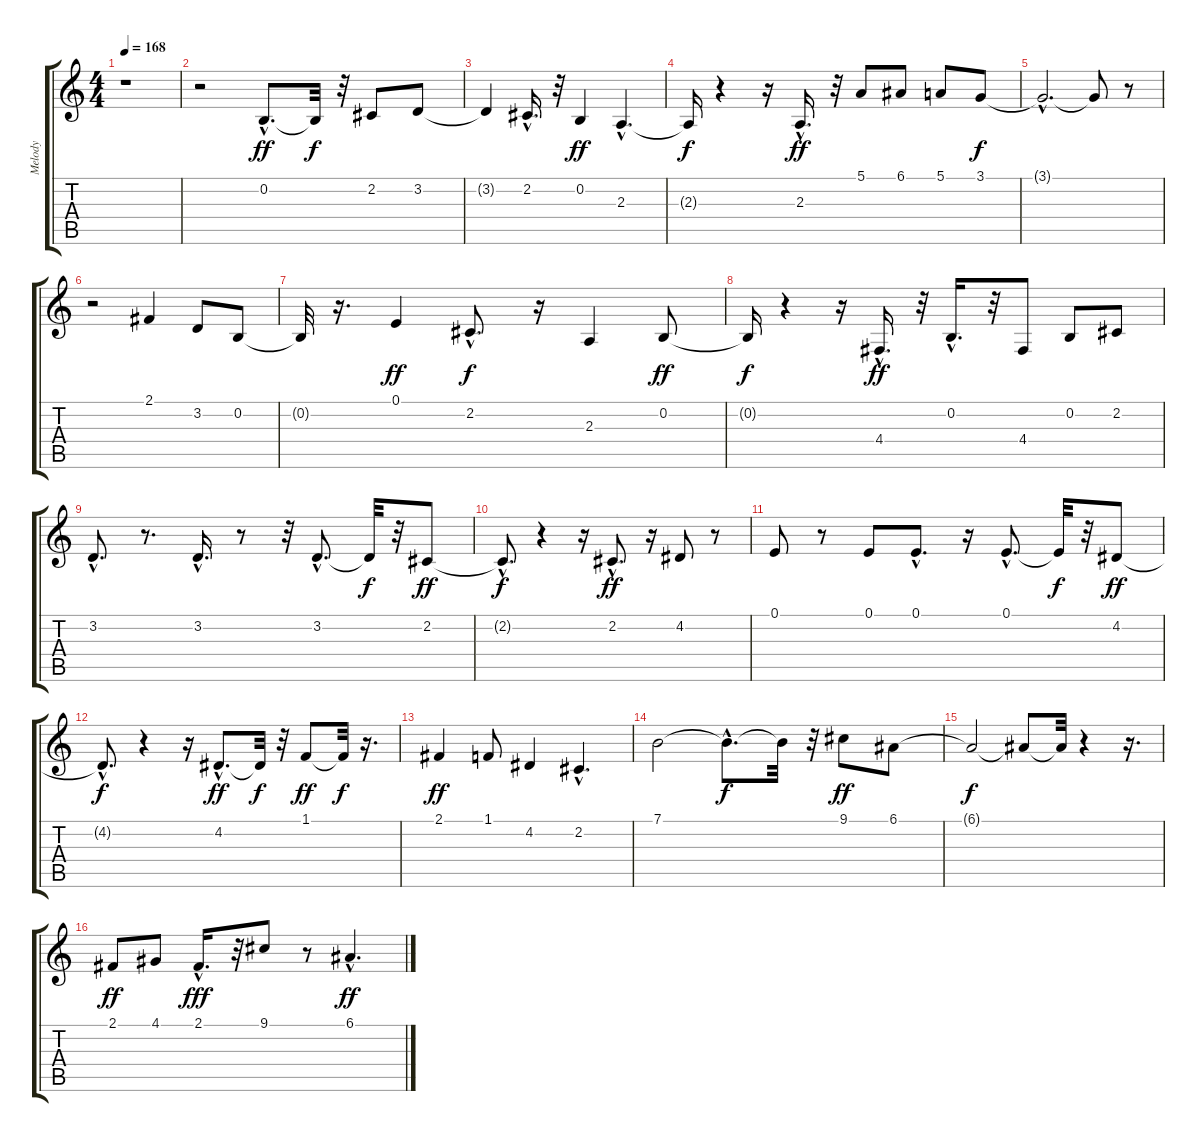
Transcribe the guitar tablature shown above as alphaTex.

\track ("Melody" "Melody") {instrument flute}
\staff {score tabs}
\tuning (E4 B3 G3 D3 A2 E2) {hide}
\ts (4 4)
\tempo 168
\clef g2
\ks c
r.1{dy ff} |
r.2 0.2{hac}.8{d} 0.2{t}.32{dy f} r.32 2.2.8 3.2.8 |
3.2{t}.4 2.2{hac}.16{d} r.32 0.2.4{dy ff} 2.3{hac}.4{d} |
2.3{t}.16{dy f} r.4 r.16 2.3{hac}.16{d dy ff} r.32 5.1.8 6.1.8 5.1.8 3.1.8{dy f} |
3.1{hac t}.2{d} 3.1{t}.8 r.8 |
r.2 2.1.4 3.2.8 0.2.8 |
0.2{t}.32 r.16{d} 0.1.4{dy ff} 2.2{hac}.8{d dy f} r.16 2.3.4 0.2.8{dy ff} |
0.2{t}.16{dy f} r.4 r.16 4.4{hac}.16{d dy ff} r.32 0.2{hac}.16{d} r.32 4.4.8 0.2.8 2.2.8 |
3.2{hac}.8{d} r.8{d} 3.2{hac}.16{d} r.8 r.32 3.2{hac}.8{d} 3.2{t}.32{dy f} r.32 2.2.8{dy ff} |
2.2{hac t}.8{d dy f} r.4 r.16 2.2{hac}.8{d dy ff} r.16 4.2.8 r.8 |
0.1.8 r.8 0.1.8 0.1{hac}.8{d} r.16 0.1{hac}.8{d} 0.1{t}.32{dy f} r.32 4.2.8{dy ff} |
4.2{hac t}.8{d dy f} r.4 r.16 4.2{hac}.8{d dy ff} 4.2{t}.32{dy f} r.32 1.1.8{dy ff} 1.1{t}.32{dy f} r.16{d} |
2.1.4{dy ff} 1.1.8 4.2.4 2.2{hac}.4{d} |
7.1.2 7.1{hac t}.8{d dy f} 7.1{t}.32 r.32 9.1.8{dy ff} 6.1.8 |
6.1{t}.2{dy f} 6.1{t}.8 6.1{t}.32 r.4 r.16{d} |
2.1.8{dy ff} 4.1.8 2.1{hac}.16{d dy fff} r.32 9.1.8 r.8 6.1{hac}.4{d dy ff}
